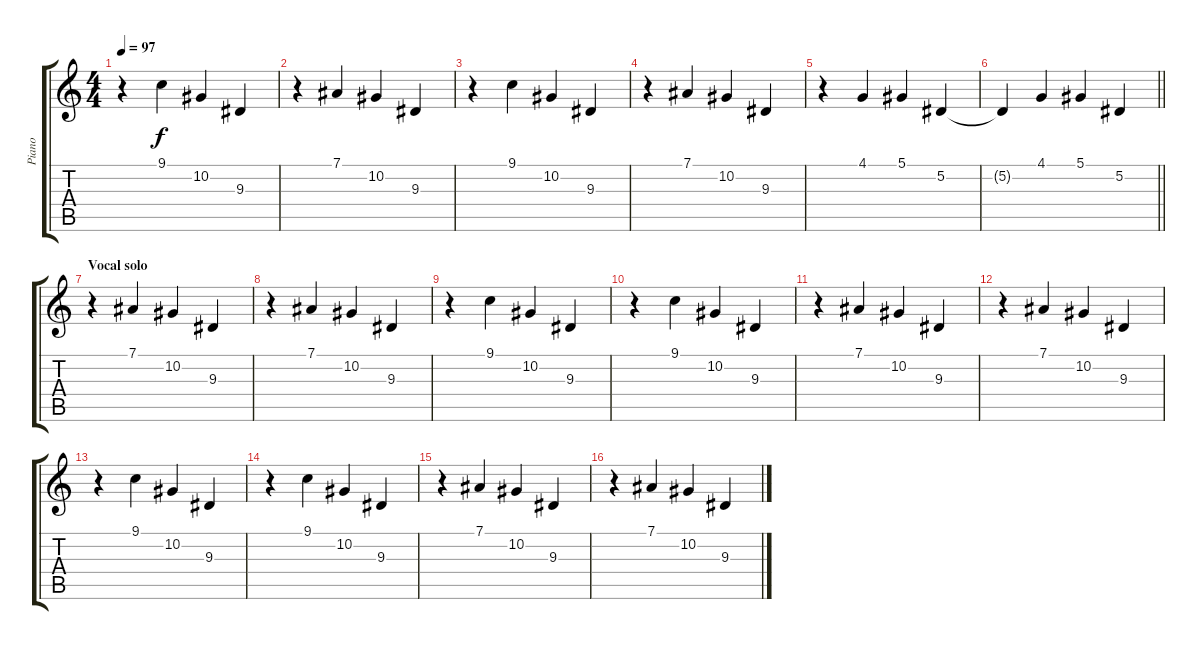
\track ("Piano" "Piano") {instrument electricgrandpiano}
\staff {score tabs}
\tuning (Eb4 Bb3 Gb3 Db3 Ab2 Db2) {hide}
\ts (4 4)
\tempo 97
\clef g2
\ks c
r.4{dy f} 9.1.4 10.2.4 9.3.4 |
r.4 7.1.4 10.2.4 9.3.4 |
r.4 9.1.4 10.2.4 9.3.4 |
r.4 7.1.4 10.2.4 9.3.4 |
r.4 4.1.4 5.1.4 5.2.4 |
\barLineRight lightlight
5.2{t}.4 4.1.4 5.1.4 5.2.4 |
\section ("" "Vocal solo")
r.4 7.1.4 10.2.4 9.3.4 |
r.4 7.1.4 10.2.4 9.3.4 |
r.4 9.1.4 10.2.4 9.3.4 |
r.4 9.1.4 10.2.4 9.3.4 |
r.4 7.1.4 10.2.4 9.3.4 |
r.4 7.1.4 10.2.4 9.3.4 |
r.4 9.1.4 10.2.4 9.3.4 |
r.4 9.1.4 10.2.4 9.3.4 |
r.4 7.1.4 10.2.4 9.3.4 |
r.4 7.1.4 10.2.4 9.3.4
